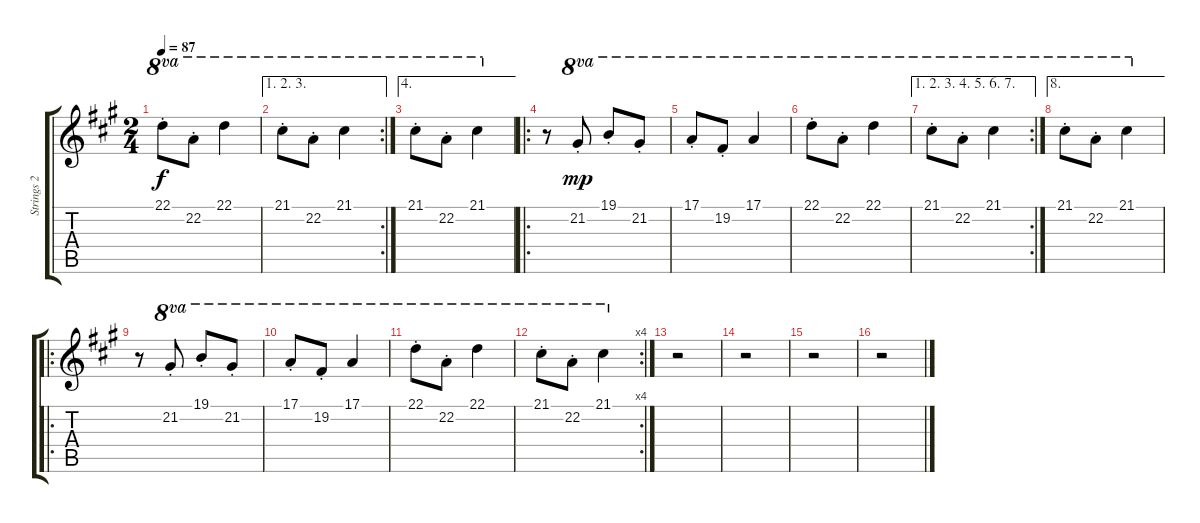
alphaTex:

\track ("Strings 2" "Strings 2") {instrument stringensemble1}
\staff {score tabs}
\tuning (E4 B3 G3 D3 A2 E2) {hide}
\ts (2 4)
\tempo 87
\clef g2
\ks a
22.1{st}.8{ot 8va dy f} 22.2{st}.8{ot 8va} 22.1.4{ot 8va} |
\ae (1 2 3)
\rc 2
21.1{st}.8{ot 8va} 22.2{st}.8{ot 8va} 21.1.4{ot 8va} |
\ae 4
21.1{st}.8{ot 8va} 22.2{st}.8{ot 8va} 21.1.4{ot 8va} |
\ro
r.8 21.2{st}.8{ot 8va dy mp} 19.1{st}.8{ot 8va} 21.2{st}.8{ot 8va} |
17.1{st}.8{ot 8va} 19.2{st}.8{ot 8va} 17.1.4{ot 8va} |
22.1{st}.8{ot 8va} 22.2{st}.8{ot 8va} 22.1.4{ot 8va} |
\ae (1 2 3 4 5 6 7)
\rc 2
21.1{st}.8{ot 8va} 22.2{st}.8{ot 8va} 21.1.4{ot 8va} |
\ae 8
21.1{st}.8{ot 8va} 22.2{st}.8{ot 8va} 21.1.4{ot 8va} |
\ro
r.8 21.2{st}.8{ot 8va} 19.1{st}.8{ot 8va} 21.2{st}.8{ot 8va} |
17.1{st}.8{ot 8va} 19.2{st}.8{ot 8va} 17.1.4{ot 8va} |
22.1{st}.8{ot 8va} 22.2{st}.8{ot 8va} 22.1.4{ot 8va} |
\rc 4
21.1{st}.8{ot 8va} 22.2{st}.8{ot 8va} 21.1.4{ot 8va} |
r.2 |
r.2 |
r.2 |
r.2
